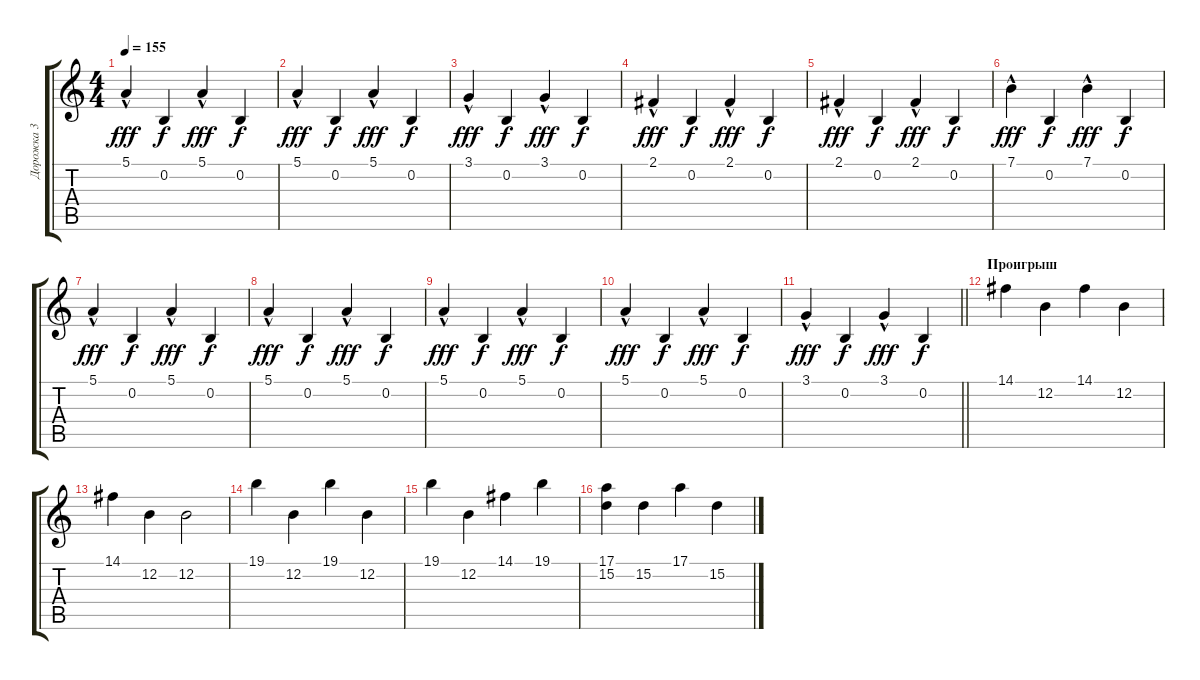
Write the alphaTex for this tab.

\track ("Дорожка 3" "Дорожка 3") {instrument acousticgrandpiano}
\staff {score tabs}
\tuning (E4 B3 G3 D3 A2 E2) {hide}
\ts (4 4)
\tempo 155
\clef g2
\ks c
5.1{hac}.4{dy fff} 0.2.4{dy f} 5.1{hac}.4{dy fff} 0.2.4{dy f} |
5.1{hac}.4{dy fff} 0.2.4{dy f} 5.1{hac}.4{dy fff} 0.2.4{dy f} |
3.1{hac}.4{dy fff} 0.2.4{dy f} 3.1{hac}.4{dy fff} 0.2.4{dy f} |
2.1{hac}.4{dy fff} 0.2.4{dy f} 2.1{hac}.4{dy fff} 0.2.4{dy f} |
2.1{hac}.4{dy fff} 0.2.4{dy f} 2.1{hac}.4{dy fff} 0.2.4{dy f} |
7.1{hac}.4{dy fff} 0.2.4{dy f} 7.1{hac}.4{dy fff} 0.2.4{dy f} |
5.1{hac}.4{dy fff} 0.2.4{dy f} 5.1{hac}.4{dy fff} 0.2.4{dy f} |
5.1{hac}.4{dy fff} 0.2.4{dy f} 5.1{hac}.4{dy fff} 0.2.4{dy f} |
5.1{hac}.4{dy fff} 0.2.4{dy f} 5.1{hac}.4{dy fff} 0.2.4{dy f} |
5.1{hac}.4{dy fff} 0.2.4{dy f} 5.1{hac}.4{dy fff} 0.2.4{dy f} |
\barLineRight lightlight
3.1{hac}.4{dy fff} 0.2.4{dy f} 3.1{hac}.4{dy fff} 0.2.4{dy f} |
\section ("" "Проигрыш")
14.1.4 12.2.4 14.1.4 12.2.4 |
14.1.4 12.2.4 12.2.2 |
19.1.4 12.2.4 19.1.4 12.2.4 |
19.1.4 12.2.4 14.1.4 19.1.4 |
(17.1 15.2).4 15.2.4 17.1.4 15.2.4
